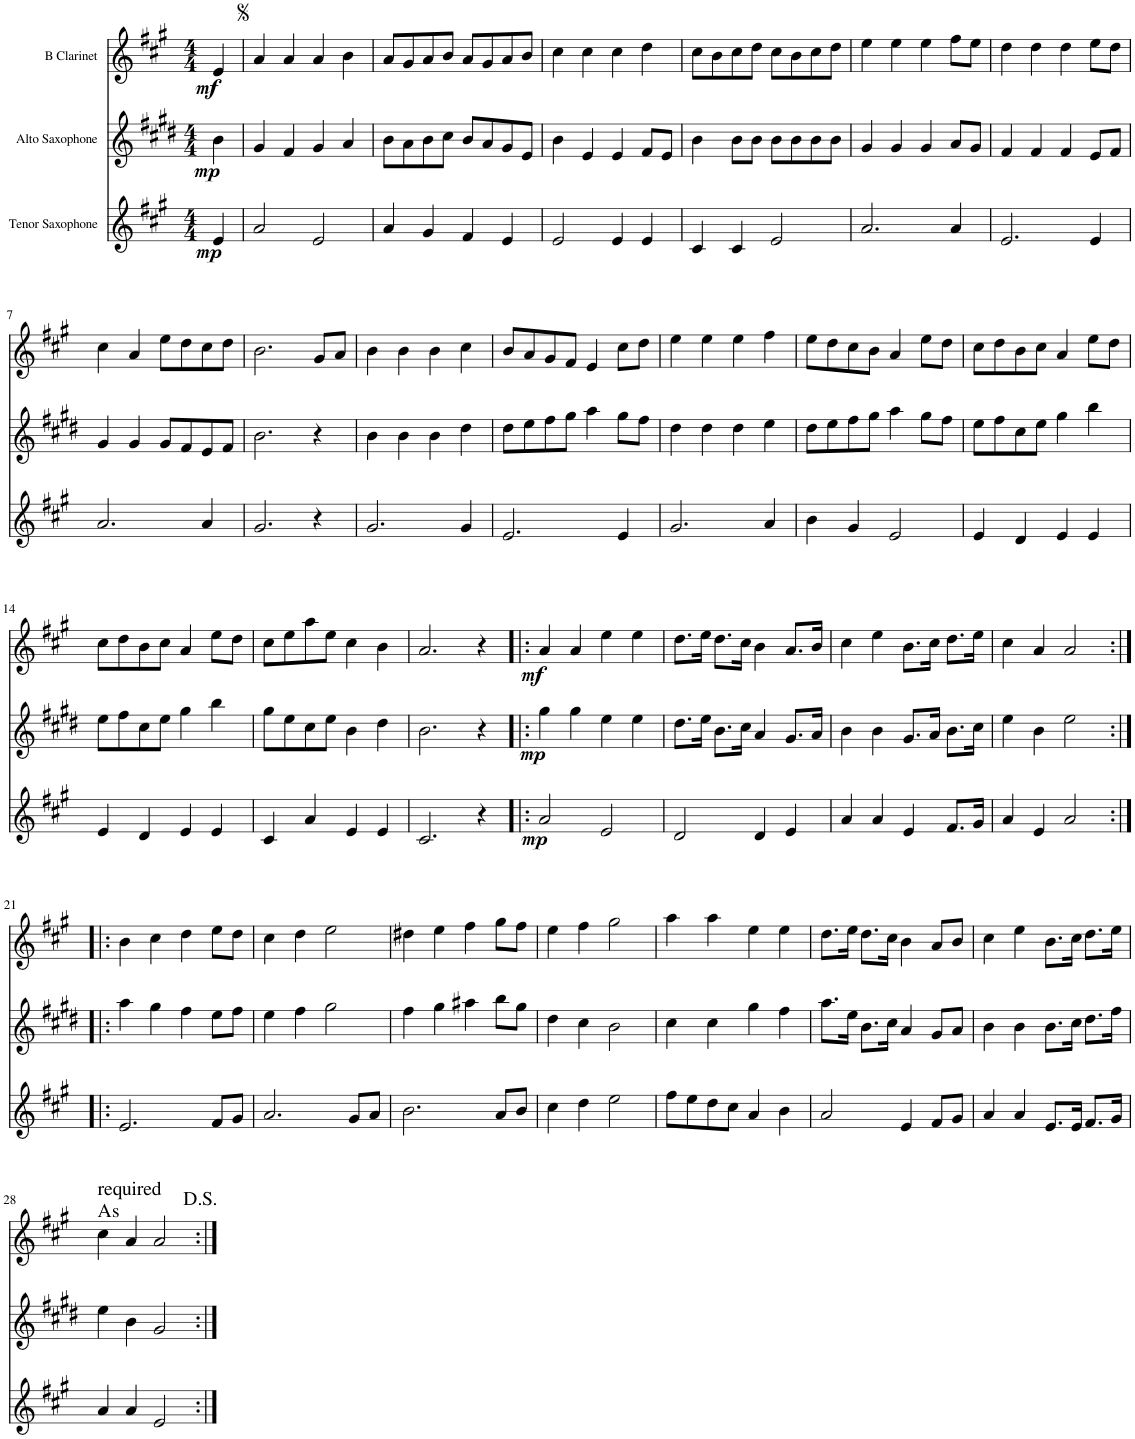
**kern	**dynam	**kern	**dynam	**kern	**dynam	**harte
*part3	*part3	*part2	*part2	*part1	*part1	*part1
*staff3	*staff3	*staff2	*staff2	*staff1	*staff1	*
*I"Tenor Saxophone	*	*I"Alto Saxophone	*	*I"B Clarinet	*	*
*I'T Sax	*	*I'A Sax	*	*I'Cl	*	*
*clefG2	*	*clefG2	*	*clefG2	*	*
*Trd8c14	*	*Trd5c9	*	*Trd1c2	*	*
*k[f#c#g#]	*	*k[f#c#g#d#]	*	*k[f#c#g#]	*	*
*M4/4	*	*M4/4	*	*M4/4	*	*
=	=	=	=	=	=	=
!	!LO:DY:b	!	!LO:DY:b	!	!LO:DY:b	!
4e/	mp	4b\	mp	4e/	mf	.
=1	=1	=1	=1	=1	=1	=1
2a/	.	4g#/	.	4a/	.	.
.	.	4f#/	.	4a/	.	.
2e/	.	4g#/	.	4a/	.	.
.	.	4a/	.	4b\	.	.
=2	=2	=2	=2	=2	=2	=2
4a/	.	8b\L	.	8a/L	.	.
.	.	8a\	.	8g#/	.	.
4g#/	.	8b\	.	8a/	.	.
.	.	8cc#\J	.	8b/J	.	.
4f#/	.	8b/L	.	8a/L	.	.
.	.	8a/	.	8g#/	.	.
4e/	.	8g#/	.	8a/	.	.
.	.	8e/J	.	8b/J	.	.
=3	=3	=3	=3	=3	=3	=3
2e/	.	4b\	.	4cc#\	.	.
.	.	4e/	.	4cc#\	.	.
4e/	.	4e/	.	4cc#\	.	.
4e/	.	8f#/L	.	4dd\	.	.
.	.	8e/J	.	.	.	.
=4	=4	=4	=4	=4	=4	=4
4c#/	.	4b\	.	8cc#\L	.	.
.	.	.	.	8b\	.	.
4c#/	.	8b\L	.	8cc#\	.	.
.	.	8b\J	.	8dd\J	.	.
2e/	.	8b\L	.	8cc#\L	.	.
.	.	8b\	.	8b\	.	.
.	.	8b\	.	8cc#\	.	.
.	.	8b\J	.	8dd\J	.	.
=5	=5	=5	=5	=5	=5	=5
2.a/	.	4g#/	.	4ee\	.	.
.	.	4g#/	.	4ee\	.	.
.	.	4g#/	.	4ee\	.	.
4a/	.	8a/L	.	8ff#\L	.	.
.	.	8g#/J	.	8ee\J	.	.
=6	=6	=6	=6	=6	=6	=6
2.e/	.	4f#/	.	4dd\	.	.
.	.	4f#/	.	4dd\	.	.
.	.	4f#/	.	4dd\	.	.
4e/	.	8e/L	.	8ee\L	.	.
.	.	8f#/J	.	8dd\J	.	.
!!LO:LB:g=z
=7	=7	=7	=7	=7	=7	=7
2.a/	.	4g#/	.	4cc#\	.	.
.	.	4g#/	.	4a/	.	.
.	.	8g#/L	.	8ee\L	.	.
.	.	8f#/	.	8dd\	.	.
4a/	.	8e/	.	8cc#\	.	.
.	.	8f#/J	.	8dd\J	.	.
=8	=8	=8	=8	=8	=8	=8
2.g#/	.	2.b\	.	2.b\	.	.
4r	.	4r	.	8g#/L	.	.
.	.	.	.	8a/J	.	.
=9	=9	=9	=9	=9	=9	=9
2.g#/	.	4b\	.	4b\	.	.
.	.	4b\	.	4b\	.	.
.	.	4b\	.	4b\	.	.
4g#/	.	4dd#\	.	4cc#\	.	.
=10	=10	=10	=10	=10	=10	=10
2.e/	.	8dd#\L	.	8b/L	.	.
.	.	8ee\	.	8a/	.	.
.	.	8ff#\	.	8g#/	.	.
.	.	8gg#\J	.	8f#/J	.	.
.	.	4aa\	.	4e/	.	.
4e/	.	8gg#\L	.	8cc#\L	.	.
.	.	8ff#\J	.	8dd\J	.	.
=11	=11	=11	=11	=11	=11	=11
2.g#/	.	4dd#\	.	4ee\	.	.
.	.	4dd#\	.	4ee\	.	.
.	.	4dd#\	.	4ee\	.	.
4a/	.	4ee\	.	4ff#\	.	.
=12	=12	=12	=12	=12	=12	=12
4b\	.	8dd#\L	.	8ee\L	.	.
.	.	8ee\	.	8dd\	.	.
4g#/	.	8ff#\	.	8cc#\	.	.
.	.	8gg#\J	.	8b\J	.	.
2e/	.	4aa\	.	4a/	.	.
.	.	8gg#\L	.	8ee\L	.	.
.	.	8ff#\J	.	8dd\J	.	.
=13	=13	=13	=13	=13	=13	=13
4e/	.	8ee\L	.	8cc#\L	.	.
.	.	8ff#\	.	8dd\	.	.
4d/	.	8cc#\	.	8b\	.	.
.	.	8ee\J	.	8cc#\J	.	.
4e/	.	4gg#\	.	4a/	.	.
4e/	.	4bb\	.	8ee\L	.	.
.	.	.	.	8dd\J	.	.
!!LO:LB:g=z
=14	=14	=14	=14	=14	=14	=14
4e/	.	8ee\L	.	8cc#\L	.	.
.	.	8ff#\	.	8dd\	.	.
4d/	.	8cc#\	.	8b\	.	.
.	.	8ee\J	.	8cc#\J	.	.
4e/	.	4gg#\	.	4a/	.	.
4e/	.	4bb\	.	8ee\L	.	.
.	.	.	.	8dd\J	.	.
=15	=15	=15	=15	=15	=15	=15
4c#/	.	8gg#\L	.	8cc#\L	.	.
.	.	8ee\	.	8ee\	.	.
4a/	.	8cc#\	.	8aa\	.	.
.	.	8ee\J	.	8ee\J	.	.
4e/	.	4b\	.	4cc#\	.	.
4e/	.	4dd#\	.	4b\	.	.
=16	=16	=16	=16	=16	=16	=16
2.c#/	.	2.b\	.	2.a/	.	.
4r	.	4r	.	4r	.	.
=17!|:	=17!|:	=17!|:	=17!|:	=17!|:	=17!|:	=17!|:
!	!LO:DY:b	!	!LO:DY:b	!	!LO:DY:b	!
2a/	mp	4gg#\	mp	4a/	mf	.
.	.	4gg#\	.	4a/	.	.
2e/	.	4ee\	.	4ee\	.	.
.	.	4ee\	.	4ee\	.	.
=18	=18	=18	=18	=18	=18	=18
2d/	.	8.dd#\L	.	8.dd\L	.	.
.	.	16ee\Jk	.	16ee\Jk	.	.
.	.	8.b\L	.	8.dd\L	.	.
.	.	16cc#\Jk	.	16cc#\Jk	.	.
4d/	.	4a/	.	4b\	.	.
4e/	.	8.g#/L	.	8.a/L	.	.
.	.	16a/Jk	.	16b/Jk	.	.
=19	=19	=19	=19	=19	=19	=19
4a/	.	4b\	.	4cc#\	.	.
4a/	.	4b\	.	4ee\	.	.
4e/	.	8.g#/L	.	8.b\L	.	.
.	.	16a/Jk	.	16cc#\Jk	.	.
8.f#/L	.	8.b\L	.	8.dd\L	.	.
16g#/Jk	.	16cc#\Jk	.	16ee\Jk	.	.
=20	=20	=20	=20	=20	=20	=20
4a/	.	4ee\	.	4cc#\	.	.
4e/	.	4b\	.	4a/	.	.
2a/	.	2ee\	.	2a/	.	.
!!LO:LB:g=z
=21:|!|:	=21:|!|:	=21:|!|:	=21:|!|:	=21:|!|:	=21:|!|:	=21:|!|:
2.e/	.	4aa\	.	4b\	.	.
.	.	4gg#\	.	4cc#\	.	.
.	.	4ff#\	.	4dd\	.	.
8f#/L	.	8ee\L	.	8ee\L	.	.
8g#/J	.	8ff#\J	.	8dd\J	.	.
=22	=22	=22	=22	=22	=22	=22
2.a/	.	4ee\	.	4cc#\	.	.
.	.	4ff#\	.	4dd\	.	.
.	.	2gg#\	.	2ee\	.	.
8g#/L	.	.	.	.	.	.
8a/J	.	.	.	.	.	.
=23	=23	=23	=23	=23	=23	=23
2.b\	.	4ff#\	.	4dd#X\	.	.
.	.	4gg#\	.	4ee\	.	.
.	.	4aa#X\	.	4ff#\	.	.
8a/L	.	8bb\L	.	8gg#\L	.	.
8b/J	.	8gg#\J	.	8ff#\J	.	.
=24	=24	=24	=24	=24	=24	=24
4cc#\	.	4dd#\	.	4ee\	.	.
4dd\	.	4cc#\	.	4ff#\	.	.
2ee\	.	2b\	.	2gg#\	.	.
=25	=25	=25	=25	=25	=25	=25
8ff#\L	.	4cc#\	.	4aa\	.	.
8ee\	.	.	.	.	.	.
8dd\	.	4cc#\	.	4aa\	.	.
8cc#\J	.	.	.	.	.	.
4a/	.	4gg#\	.	4ee\	.	.
4b\	.	4ff#\	.	4ee\	.	.
=26	=26	=26	=26	=26	=26	=26
2a/	.	8.aa\L	.	8.dd\L	.	.
.	.	16ee\Jk	.	16ee\Jk	.	.
.	.	8.b\L	.	8.dd\L	.	.
.	.	16cc#\Jk	.	16cc#\Jk	.	.
4e/	.	4a/	.	4b\	.	.
8f#/L	.	8g#/L	.	8a/L	.	.
8g#/J	.	8a/J	.	8b/J	.	.
=27	=27	=27	=27	=27	=27	=27
4a/	.	4b\	.	4cc#\	.	.
4a/	.	4b\	.	4ee\	.	.
8.e/L	.	8.b\L	.	8.b\L	.	.
16e/Jk	.	16cc#\Jk	.	16cc#\Jk	.	.
8.f#/L	.	8.dd#\L	.	8.dd\L	.	.
16g#/Jk	.	16ff#\Jk	.	16ee\Jk	.	.
!!LO:LB:g=z
=28	=28	=28	=28	=28	=28	=28
!	!	!	!	!	!	!LO:H:n=1:kt=s
!	!	!	!	!	!	!LO:H:n=2:kt=required
4a/	.	4ee\	.	4cc#\	.	. N
4a/	.	4b\	.	4a/	.	.
2e/	.	2g#/	.	2a/	.	.
=:|!	=:|!	=:|!	=:|!	=:|!	=:|!	=:|!
*-	*-	*-	*-	*-	*-	*-
